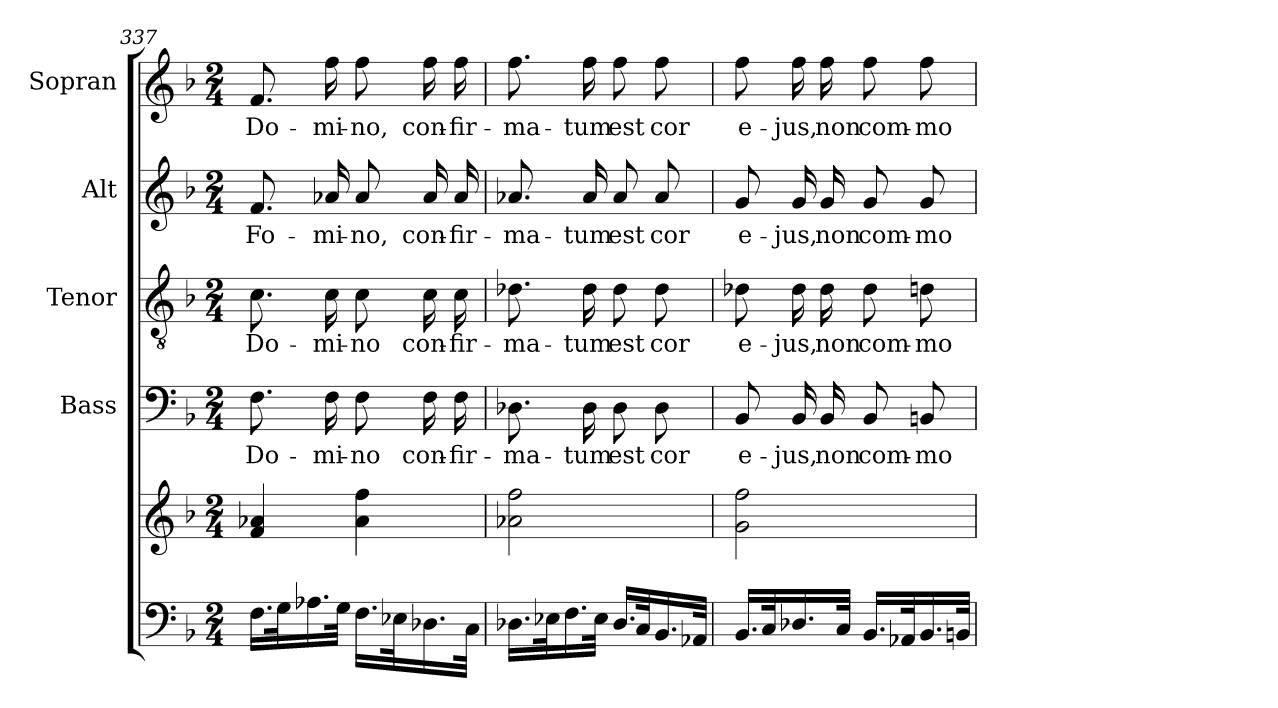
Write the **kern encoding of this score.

**kern	**kern	**kern	**text	**kern	**text	**kern	**text	**kern	**text
*part5	*part5	*part4	*part4	*part3	*part3	*part2	*part2	*part1	*part1
*staff6	*staff5	*staff4	*staff4	*staff3	*staff3	*staff2	*staff2	*staff1	*staff1
*	*	*I"Bass	*	*I"Tenor	*	*I"Alt	*	*I"Sopran	*
*	*	*I'B.	*	*I'T.	*	*I'A.	*	*I'S.	*
*clefF4	*clefG2	*clefF4	*	*clefGv2	*	*clefG2	*	*clefG2	*
*k[b-]	*k[b-]	*k[b-]	*	*k[b-]	*	*k[b-]	*	*k[b-]	*
*F:	*F:	*F:	*	*F:	*	*F:	*	*F:	*
*M2/4	*M2/4	*M2/4	*	*M2/4	*	*M2/4	*	*M2/4	*
=337	=337	=337	=337	=337	=337	=337	=337	=337	=337
!	!	!	!LO:LY:b	!	!LO:LY:b	!	!LO:LY:b	!	!LO:LY:b
16.F\LL	4f/ 4a-X/	8.F\	Do-	8.c\	Do-	8.f/	Fo-	8.f/	Do-
32G\k	.	.	.	.	.	.	.	.	.
16.A-X\	.	.	.	.	.	.	.	.	.
!	!	!	!LO:LY:b	!	!LO:LY:b	!	!LO:LY:b	!	!LO:LY:b
.	.	16F\	-mi-	16c\	-mi-	16a-X/	-mi-	16ff\	-mi-
32G\JJk	.	.	.	.	.	.	.	.	.
!	!	!	!LO:LY:b	!	!LO:LY:b	!	!LO:LY:b	!	!LO:LY:b
16.F\LL	4a-\ 4ff\	8F\	-no	8c\	-no	8a-/	-no,	8ff\	-no,
32E-X\k	.	.	.	.	.	.	.	.	.
!	!	!	!LO:LY:b	!	!LO:LY:b	!	!LO:LY:b	!	!LO:LY:b
16.D-X\	.	16F\	con-	16c\	con-	16a-/	con-	16ff\	con-
!	!	!	!LO:LY:b	!	!LO:LY:b	!	!LO:LY:b	!	!LO:LY:b
.	.	16F\	-fir-	16c\	-fir-	16a-/	-fir-	16ff\	-fir-
32C\JJk	.	.	.	.	.	.	.	.	.
=338	=338	=338	=338	=338	=338	=338	=338	=338	=338
!	!	!	!LO:LY:b	!	!LO:LY:b	!	!LO:LY:b	!	!LO:LY:b
16.D-X\LL	2a-X\ 2ff\	8.D-X\	-ma-	8.d-X\	-ma-	8.a-X/	-ma-	8.ff\	-ma-
32E-X\k	.	.	.	.	.	.	.	.	.
16.F\	.	.	.	.	.	.	.	.	.
!	!	!	!LO:LY:b	!	!LO:LY:b	!	!LO:LY:b	!	!LO:LY:b
.	.	16D-\	-tum	16d-\	-tum	16a-/	-tum	16ff\	-tum
32E-\JJk	.	.	.	.	.	.	.	.	.
!	!	!	!LO:LY:b	!	!LO:LY:b	!	!LO:LY:b	!	!LO:LY:b
16.D-/LL	.	8D-\	est	8d-\	est	8a-/	est	8ff\	est
32C/k	.	.	.	.	.	.	.	.	.
!	!	!	!LO:LY:b	!	!LO:LY:b	!	!LO:LY:b	!	!LO:LY:b
16.BB-/	.	8D-\	cor	8d-\	cor	8a-/	cor	8ff\	cor
32AA-X/JJk	.	.	.	.	.	.	.	.	.
!!LO:PB:g=z
=339	=339	=339	=339	=339	=339	=339	=339	=339	=339
!	!	!	!LO:LY:b	!	!LO:LY:b	!	!LO:LY:b	!	!LO:LY:b
16.BB-/LL	2g\ 2ff\	8BB-/	e-	8d-X\	e-	8g/	e-	8ff\	e-
32C/k	.	.	.	.	.	.	.	.	.
!	!	!	!LO:LY:b	!	!LO:LY:b	!	!LO:LY:b	!	!LO:LY:b
16.D-X/	.	16BB-/	-jus,	16d-\	-jus,	16g/	-jus,	16ff\	-jus,
!	!	!	!LO:LY:b	!	!LO:LY:b	!	!LO:LY:b	!	!LO:LY:b
.	.	16BB-/	non	16d-\	non	16g/	non	16ff\	non
32C/JJk	.	.	.	.	.	.	.	.	.
!	!	!	!LO:LY:b	!	!LO:LY:b	!	!LO:LY:b	!	!LO:LY:b
16.BB-/LL	.	8BB-/	com-	8d-\	com-	8g/	com-	8ff\	com-
32AA-X/k	.	.	.	.	.	.	.	.	.
!	!	!	!LO:LY:b	!	!LO:LY:b	!	!LO:LY:b	!	!LO:LY:b
16.BB-/	.	8BBn/	-mo-	8dn\	-mo-	8g/	-mo-	8ff\	-mo-
32BBn/JJk	.	.	.	.	.	.	.	.	.
=	=	=	=	=	=	=	=	=	=
*-	*-	*-	*-	*-	*-	*-	*-	*-	*-
